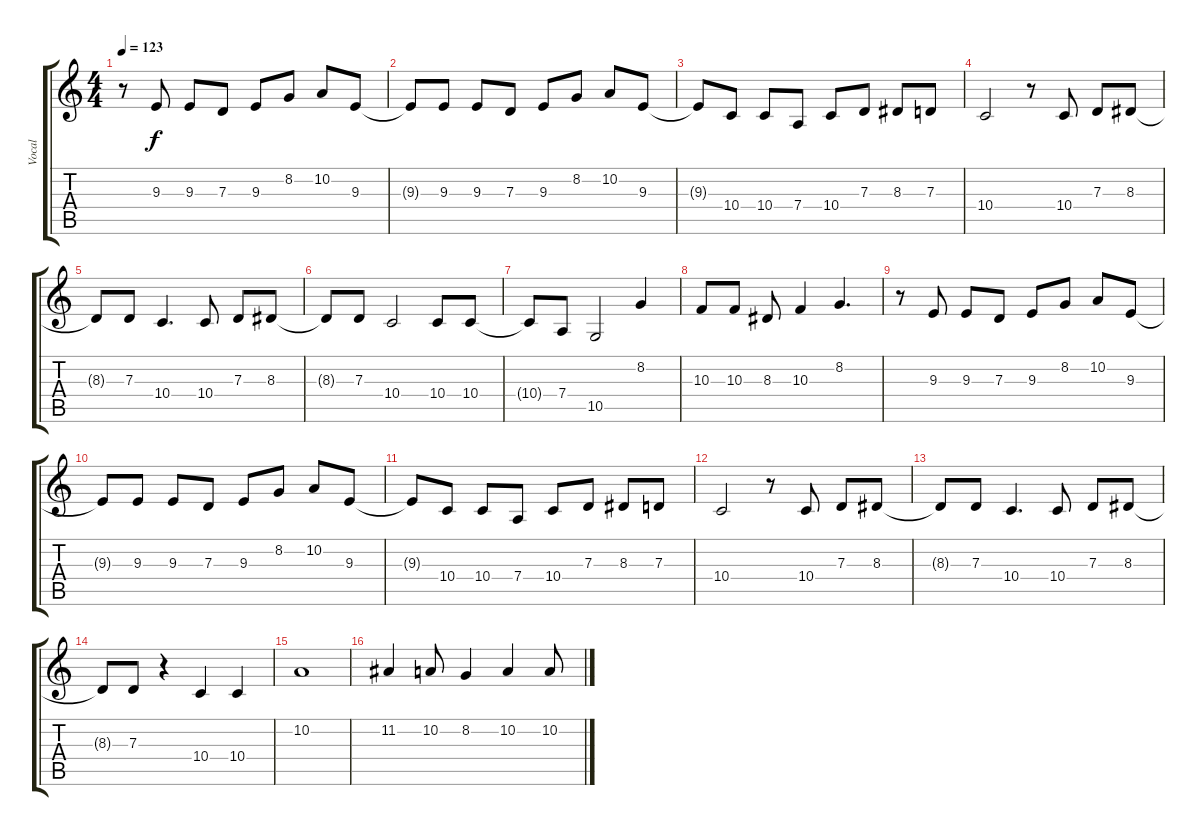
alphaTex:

\track ("Vocal" "Vocal") {instrument synthvoice}
\staff {score tabs}
\tuning (E4 B3 G3 D3 A2 E2) {hide}
\ts (4 4)
\tempo 123
\clef g2
\ks c
r.8{dy f} 9.3.8 9.3.8 7.3.8 9.3.8 8.2.8 10.2.8 9.3.8 |
9.3{t}.8 9.3.8 9.3.8 7.3.8 9.3.8 8.2.8 10.2.8 9.3.8 |
9.3{t}.8 10.4.8 10.4.8 7.4.8 10.4.8 7.3.8 8.3.8 7.3.8 |
10.4.2 r.8 10.4.8 7.3.8 8.3.8 |
8.3{t}.8 7.3.8 10.4.4{d} 10.4.8 7.3.8 8.3.8 |
8.3{t}.8 7.3.8 10.4.2 10.4.8 10.4.8 |
10.4{t}.8 7.4.8 10.5.2 8.2.4 |
10.3.8 10.3.8 8.3.8 10.3.4 8.2.4{d} |
r.8 9.3.8 9.3.8 7.3.8 9.3.8 8.2.8 10.2.8 9.3.8 |
9.3{t}.8 9.3.8 9.3.8 7.3.8 9.3.8 8.2.8 10.2.8 9.3.8 |
9.3{t}.8 10.4.8 10.4.8 7.4.8 10.4.8 7.3.8 8.3.8 7.3.8 |
10.4.2 r.8 10.4.8 7.3.8 8.3.8 |
8.3{t}.8 7.3.8 10.4.4{d} 10.4.8 7.3.8 8.3.8 |
8.3{t}.8 7.3.8 r.4 10.4.4 10.4.4 |
10.2.1 |
11.2.4 10.2.8 8.2.4 10.2.4 10.2.8
